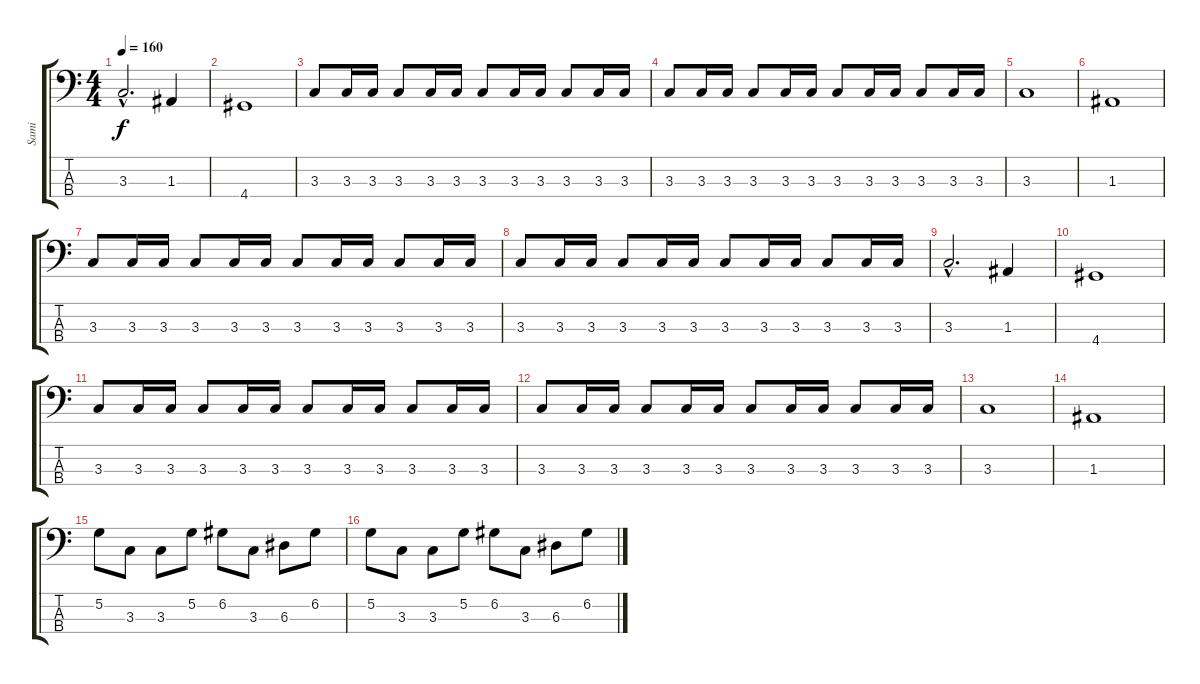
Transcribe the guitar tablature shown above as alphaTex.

\track ("Sami" "Sami") {instrument electricbasspick}
\staff {score tabs}
\tuning (G2 D2 A1 E1) {hide}
\ts (4 4)
\tempo 160
\clef f4
\ks c
3.3{hac}.2{d dy f} 1.3.4 |
4.4.1 |
3.3.8 3.3.16 3.3.16 3.3.8 3.3.16 3.3.16 3.3.8 3.3.16 3.3.16 3.3.8 3.3.16 3.3.16 |
3.3.8 3.3.16 3.3.16 3.3.8 3.3.16 3.3.16 3.3.8 3.3.16 3.3.16 3.3.8 3.3.16 3.3.16 |
3.3.1 |
1.3.1 |
3.3.8 3.3.16 3.3.16 3.3.8 3.3.16 3.3.16 3.3.8 3.3.16 3.3.16 3.3.8 3.3.16 3.3.16 |
3.3.8 3.3.16 3.3.16 3.3.8 3.3.16 3.3.16 3.3.8 3.3.16 3.3.16 3.3.8 3.3.16 3.3.16 |
3.3{hac}.2{d} 1.3.4 |
4.4.1 |
3.3.8 3.3.16 3.3.16 3.3.8 3.3.16 3.3.16 3.3.8 3.3.16 3.3.16 3.3.8 3.3.16 3.3.16 |
3.3.8 3.3.16 3.3.16 3.3.8 3.3.16 3.3.16 3.3.8 3.3.16 3.3.16 3.3.8 3.3.16 3.3.16 |
3.3.1 |
1.3.1 |
5.2.8 3.3.8 3.3.8 5.2.8 6.2.8 3.3.8 6.3.8 6.2.8 |
5.2.8 3.3.8 3.3.8 5.2.8 6.2.8 3.3.8 6.3.8 6.2.8
